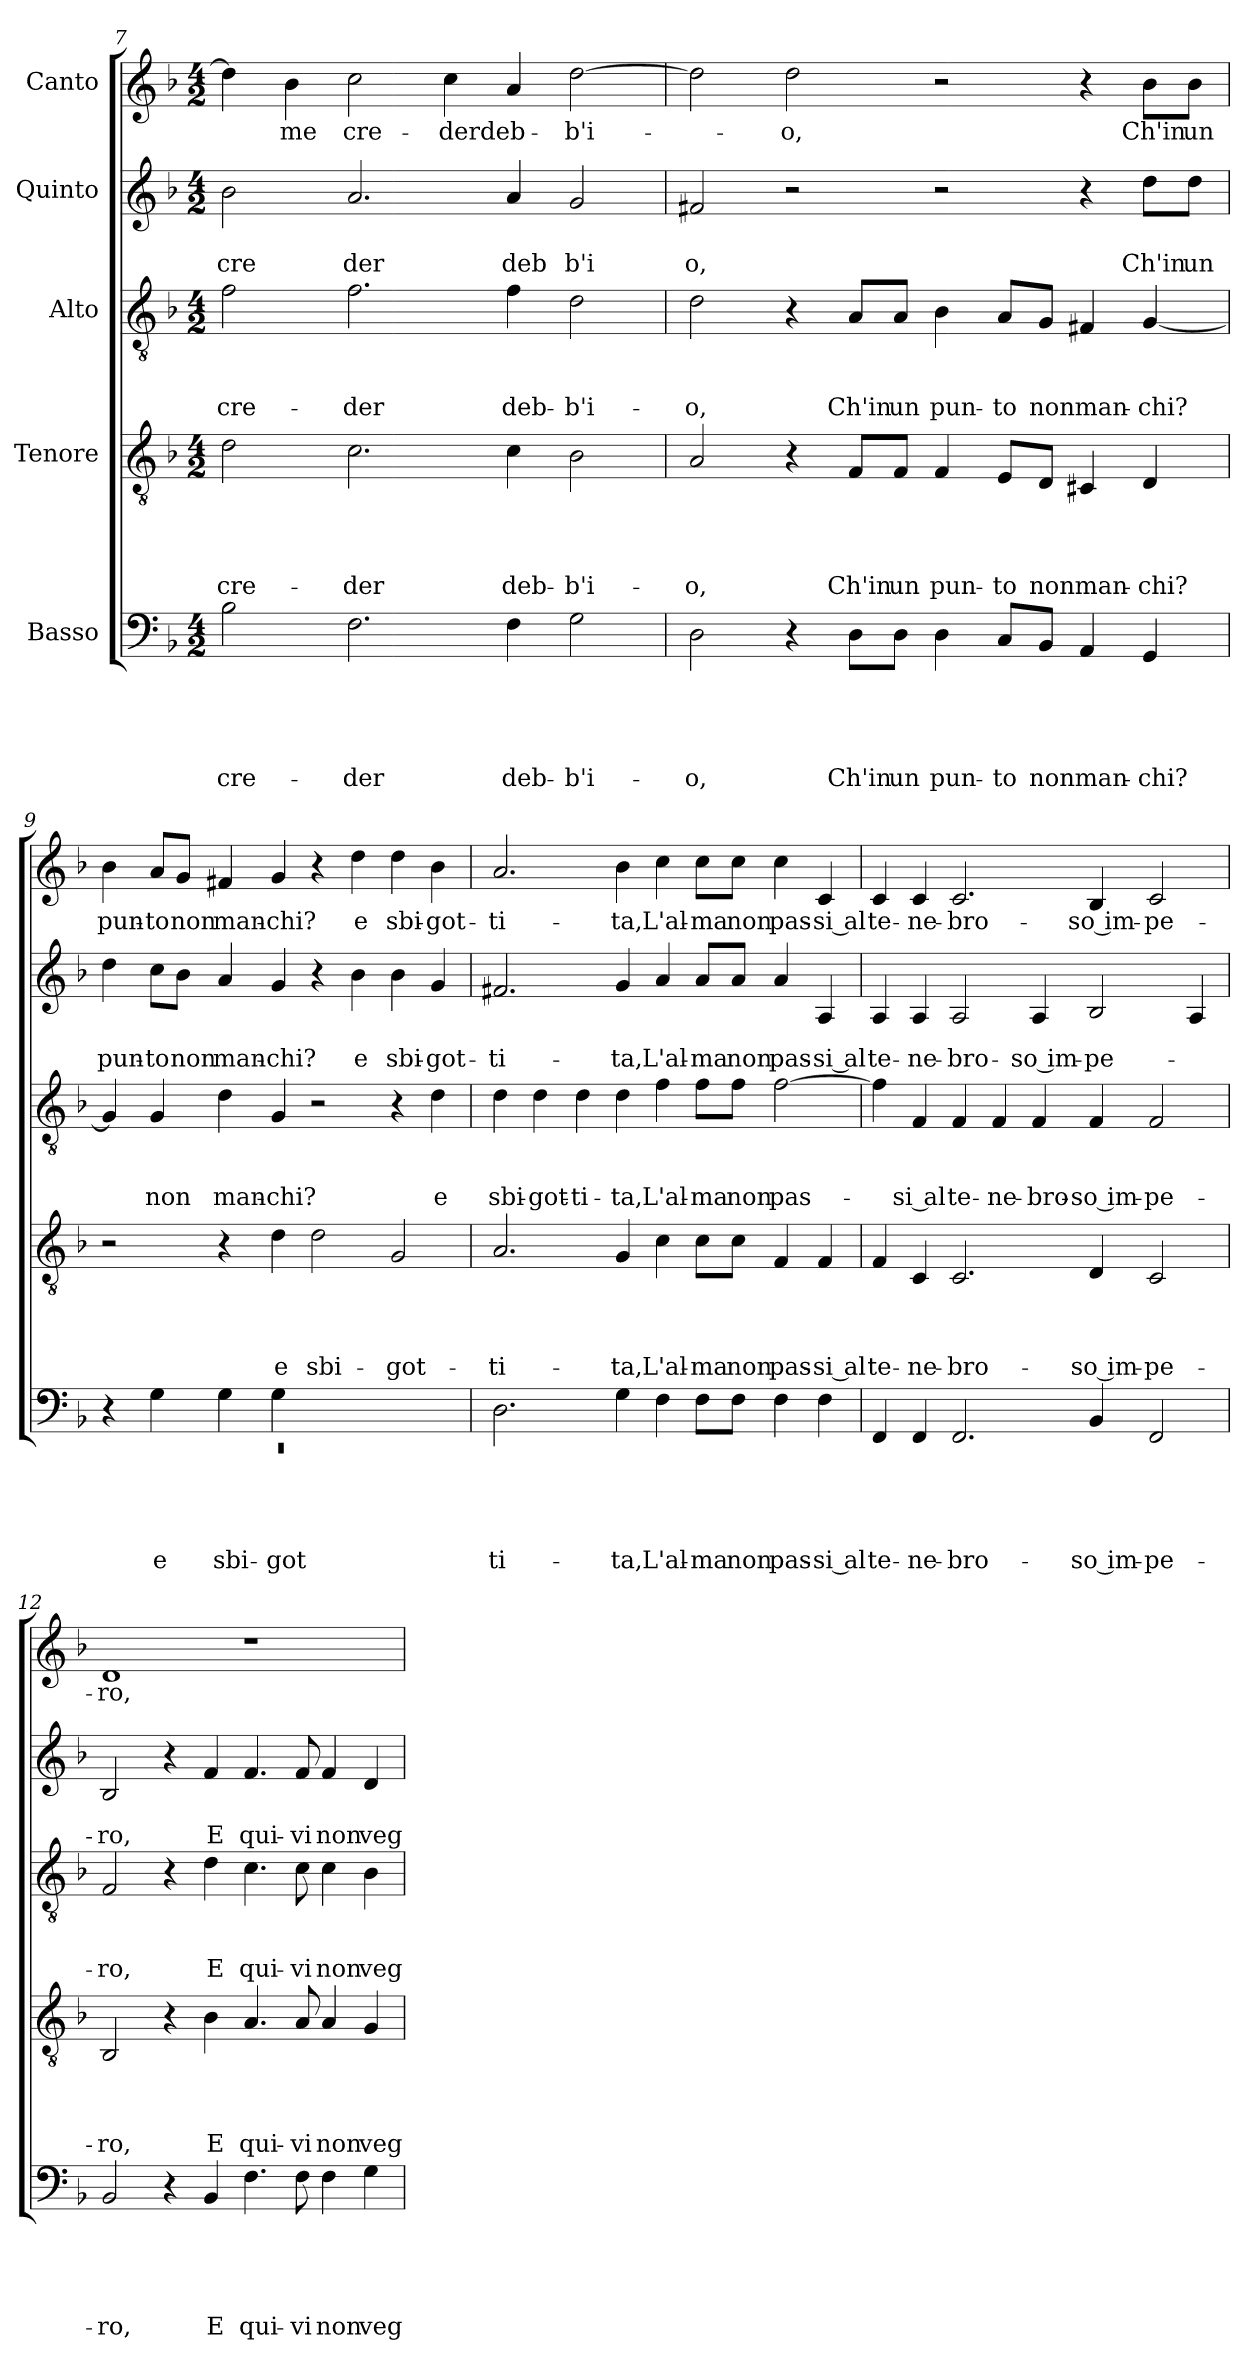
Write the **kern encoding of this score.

**kern	**text	**text	**text	**text	**text	**kern	**text	**text	**text	**text	**kern	**text	**text	**text	**kern	**text	**text	**kern	**text
*part5	*part5	*part5	*part5	*part5	*part5	*part4	*part4	*part4	*part4	*part4	*part3	*part3	*part3	*part3	*part2	*part2	*part2	*part1	*part1
*staff5	*staff5	*staff5	*staff5	*staff5	*staff5	*staff4	*staff4	*staff4	*staff4	*staff4	*staff3	*staff3	*staff3	*staff3	*staff2	*staff2	*staff2	*staff1	*staff1
*I"Basso	*	*	*	*	*	*I"Tenore	*	*	*	*	*I"Alto	*	*	*	*I"Quinto	*	*	*I"Canto	*
*clefF4	*	*	*	*	*	*clefGv2	*	*	*	*	*clefGv2	*	*	*	*clefG2	*	*	*clefG2	*
*k[b-]	*	*	*	*	*	*k[b-]	*	*	*	*	*k[b-]	*	*	*	*k[b-]	*	*	*k[b-]	*
*F:	*	*	*	*	*	*F:	*	*	*	*	*F:	*	*	*	*F:	*	*	*F:	*
*M4/2	*	*	*	*	*	*M4/2	*	*	*	*	*M4/2	*	*	*	*M4/2	*	*	*M4/2	*
=7	=7	=7	=7	=7	=7	=7	=7	=7	=7	=7	=7	=7	=7	=7	=7	=7	=7	=7	=7
!	!	!	!	!	!LO:LY:b	!	!	!	!	!LO:LY:b	!	!	!	!LO:LY:b	!	!	!LO:LY:b	!	!
2B-\	.	.	.	.	cre-	2d\	.	.	.	cre-	2f\	.	.	cre-	2b-\	.	cre	4dd\]	.
!	!	!	!	!	!	!	!	!	!	!	!	!	!	!	!	!	!	!	!LO:LY:b
.	.	.	.	.	.	.	.	.	.	.	.	.	.	.	.	.	.	4b-\	-me
!	!	!	!	!	!LO:LY:b	!	!	!	!	!LO:LY:b	!	!	!	!LO:LY:b	!	!	!LO:LY:b	!	!LO:LY:b
2.F\	.	.	.	.	-der	2.c\	.	.	.	-der	2.f\	.	.	-der	2.a/	.	der	2cc\	cre-
!	!	!	!	!	!	!	!	!	!	!	!	!	!	!	!	!	!	!	!LO:LY:b
.	.	.	.	.	.	.	.	.	.	.	.	.	.	.	.	.	.	4cc\	-derdeb-
!	!	!	!	!	!LO:LY:b	!	!	!	!	!LO:LY:b	!	!	!	!LO:LY:b	!	!	!LO:LY:b	!	!
4F\	.	.	.	.	deb-	4c\	.	.	.	deb-	4f\	.	.	deb-	4a/	.	deb	4a/	.
!	!	!	!	!	!LO:LY:b	!	!	!	!	!LO:LY:b	!	!	!	!LO:LY:b	!	!	!LO:LY:b	!	!LO:LY:b
2G\	.	.	.	.	-b'i-	2B-\	.	.	.	-b'i-	2d\	.	.	-b'i-	2g/	.	b'i	[>2dd\	-b'i-
=8	=8	=8	=8	=8	=8	=8	=8	=8	=8	=8	=8	=8	=8	=8	=8	=8	=8	=8	=8
!	!	!	!	!	!LO:LY:b	!	!	!	!	!LO:LY:b	!	!	!	!LO:LY:b	!	!	!LO:LY:b	!	!
2D\	.	.	.	.	-o,	2A/	.	.	.	-o,	2d\	.	.	-o,	2f#X/	.	o,	2dd\]	.
!	!	!	!	!	!	!	!	!	!	!	!	!	!	!	!	!	!	!	!LO:LY:b
4r	.	.	.	.	.	4r	.	.	.	.	4r	.	.	.	2r	.	.	2dd\	-o,
!	!	!	!	!	!LO:LY:b	!	!	!	!	!LO:LY:b	!	!	!	!LO:LY:b	!	!	!	!	!
8D\L	.	.	.	.	Ch'in	8F/L	.	.	.	Ch'in	8A/L	.	.	Ch'in	.	.	.	.	.
!	!	!	!	!	!LO:LY:b	!	!	!	!	!LO:LY:b	!	!	!	!LO:LY:b	!	!	!	!	!
8D\J	.	.	.	.	un	8F/J	.	.	.	un	8A/J	.	.	un	.	.	.	.	.
!	!	!	!	!	!LO:LY:b	!	!	!	!	!LO:LY:b	!	!	!	!LO:LY:b	!	!	!	!	!
4D\	.	.	.	.	pun-	4F/	.	.	.	pun-	4B-\	.	.	pun-	2r	.	.	2r	.
!	!	!	!	!	!LO:LY:b	!	!	!	!	!LO:LY:b	!	!	!	!LO:LY:b	!	!	!	!	!
8C/L	.	.	.	.	-to	8E/L	.	.	.	-to	8A/L	.	.	-to	.	.	.	.	.
!	!	!	!	!	!LO:LY:b	!	!	!	!	!LO:LY:b	!	!	!	!LO:LY:b	!	!	!	!	!
8BB-/J	.	.	.	.	non	8D/J	.	.	.	non	8G/J	.	.	non	.	.	.	.	.
!	!	!	!	!	!LO:LY:b	!	!	!	!	!LO:LY:b	!	!	!	!LO:LY:b	!	!	!	!	!
4AA/	.	.	.	.	man-	4C#X/	.	.	.	man-	4F#X/	.	.	man-	4r	.	.	4r	.
!	!	!	!	!	!LO:LY:b	!	!	!	!	!LO:LY:b	!	!	!	!LO:LY:b	!	!	!LO:LY:b	!	!LO:LY:b
4GG/	.	.	.	.	-chi?	4D/	.	.	.	-chi?	[<4G/	.	.	-chi?	8dd\L	.	Ch'in	8b-\L	Ch'in
!	!	!	!	!	!	!	!	!	!	!	!	!	!	!	!	!	!LO:LY:b	!	!LO:LY:b
.	.	.	.	.	.	.	.	.	.	.	.	.	.	.	8dd\J	.	un	8b-\J	un
!!LO:LB:g=z
=9	=9	=9	=9	=9	=9	=9	=9	=9	=9	=9	=9	=9	=9	=9	=9	=9	=9	=9	=9
*^	*	*	*	*	*	*	*	*	*	*	*	*	*	*	*	*	*	*	*
!	!LO:N:vis=1	!	!	!	!	!	!	!	!	!	!	!	!	!	!	!	!	!LO:LY:b	!	!LO:LY:b
*	*^	*	*	*	*	*	*	*	*	*	*	*	*	*	*	*	*	*	*	*
0ryy	0rEE	4r	.	.	.	.	.	2r	.	.	.	.	4G/]	.	.	.	4dd\	.	pun-	4b-\	pun-
!	!	!	!	!	!	!	!LO:LY:b	!	!	!	!	!	!	!	!	!LO:LY:b	!	!	!LO:LY:b	!	!LO:LY:b
.	.	4G\	.	.	.	.	e	.	.	.	.	.	4G/	.	.	non	8cc\L	.	-to	8a/L	-to
!	!	!	!	!	!	!	!	!	!	!	!	!	!	!	!	!	!	!	!LO:LY:b	!	!LO:LY:b
.	.	.	.	.	.	.	.	.	.	.	.	.	.	.	.	.	8b-\J	.	non	8g/J	non
!	!	!	!	!	!	!	!LO:LY:b	!	!	!	!	!	!	!	!	!LO:LY:b	!	!	!LO:LY:b	!	!LO:LY:b
.	.	4G\	.	.	.	.	sbi-	4r	.	.	.	.	4d\	.	.	man-	4a/	.	man-	4f#X/	man-
!	!	!	!	!	!	!	!LO:LY:b	!	!	!	!	!LO:LY:b	!	!	!	!LO:LY:b	!	!	!LO:LY:b	!	!LO:LY:b
.	.	4G\	.	.	.	.	-got-	4d\	.	.	.	e	4G/	.	.	-chi?	4g/	.	-chi?	4g/	-chi?
!	!	!	!	!	!	!	!	!	!	!	!	!LO:LY:b	!	!	!	!	!	!	!	!	!
.	.	1ryy	.	.	.	.	.	2d\	.	.	.	sbi-	2r	.	.	.	4r	.	.	4r	.
!	!	!	!	!	!	!	!	!	!	!	!	!	!	!	!	!	!	!	!LO:LY:b	!	!LO:LY:b
.	.	.	.	.	.	.	.	.	.	.	.	.	.	.	.	.	4b-\	.	e	4dd\	e
!	!	!	!	!	!	!	!	!	!	!	!	!LO:LY:b	!	!	!	!	!	!	!LO:LY:b	!	!LO:LY:b
.	.	.	.	.	.	.	.	2G/	.	.	.	-got-	4r	.	.	.	4b-\	.	sbi-	4dd\	sbi-
!	!	!	!	!	!	!	!	!	!	!	!	!	!	!	!	!LO:LY:b	!	!	!LO:LY:b	!	!LO:LY:b
.	.	.	.	.	.	.	.	.	.	.	.	.	4d\	.	.	e	4g/	.	-got-	4b-\	-got-
*v	*v	*v	*	*	*	*	*	*	*	*	*	*	*	*	*	*	*	*	*	*	*
=10	=10	=10	=10	=10	=10	=10	=10	=10	=10	=10	=10	=10	=10	=10	=10	=10	=10	=10	=10
!	!	!	!	!	!LO:LY:b	!	!	!	!	!LO:LY:b	!	!	!	!LO:LY:b	!	!	!LO:LY:b	!	!LO:LY:b
2.D\	.	.	.	.	-ti-	2.A/	.	.	.	-ti-	4d\	.	.	sbi-	2.f#X/	.	-ti-	2.a/	-ti-
!	!	!	!	!	!	!	!	!	!	!	!	!	!	!LO:LY:b	!	!	!	!	!
.	.	.	.	.	.	.	.	.	.	.	4d\	.	.	-got-	.	.	.	.	.
!	!	!	!	!	!	!	!	!	!	!	!	!	!	!LO:LY:b	!	!	!	!	!
.	.	.	.	.	.	.	.	.	.	.	4d\	.	.	-ti-	.	.	.	.	.
!	!	!	!	!	!LO:LY:b	!	!	!	!	!LO:LY:b	!	!	!	!LO:LY:b	!	!	!LO:LY:b	!	!LO:LY:b
4G\	.	.	.	.	-ta,	4G/	.	.	.	-ta,	4d\	.	.	-ta,	4g/	.	-ta,	4b-\	-ta,
!	!	!	!	!	!LO:LY:b	!	!	!	!	!LO:LY:b	!	!	!	!LO:LY:b	!	!	!LO:LY:b	!	!LO:LY:b
4F\	.	.	.	.	L'al-	4c\	.	.	.	L'al-	4f\	.	.	L'al-	4a/	.	L'al-	4cc\	L'al-
!	!	!	!	!	!LO:LY:b	!	!	!	!	!LO:LY:b	!	!	!	!LO:LY:b	!	!	!LO:LY:b	!	!LO:LY:b
8F\L	.	.	.	.	-ma	8c\L	.	.	.	-ma	8f\L	.	.	-ma	8a/L	.	-ma	8cc\L	-ma
!	!	!	!	!	!LO:LY:b	!	!	!	!	!LO:LY:b	!	!	!	!LO:LY:b	!	!	!LO:LY:b	!	!LO:LY:b
8F\J	.	.	.	.	non	8c\J	.	.	.	non	8f\J	.	.	non	8a/J	.	non	8cc\J	non
!	!	!	!	!	!LO:LY:b	!	!	!	!	!LO:LY:b	!	!	!	!LO:LY:b	!	!	!LO:LY:b	!	!LO:LY:b
4F\	.	.	.	.	pas-	4F/	.	.	.	pas-	[>2f\	.	.	pas-	4a/	.	pas-	4cc\	pas-
!	!	!	!	!	!LO:LY:b:rj	!	!	!	!	!LO:LY:b:rj	!	!	!	!	!	!	!LO:LY:b:rj	!	!LO:LY:b:rj
4F\	.	.	.	.	-si al	4F/	.	.	.	-si al	.	.	.	.	4A/	.	-si al	4c/	-si al
=11	=11	=11	=11	=11	=11	=11	=11	=11	=11	=11	=11	=11	=11	=11	=11	=11	=11	=11	=11
!	!	!	!	!	!LO:LY:b	!	!	!	!	!LO:LY:b	!	!	!	!	!	!	!LO:LY:b	!	!LO:LY:b
4FF/	.	.	.	.	te-	4F/	.	.	.	te-	4f\]	.	.	.	4A/	.	te-	4c/	te-
!	!	!	!	!	!LO:LY:b	!	!	!	!	!LO:LY:b	!	!	!	!LO:LY:b:rj	!	!	!LO:LY:b	!	!LO:LY:b
4FF/	.	.	.	.	-ne-	4C/	.	.	.	-ne-	4F/	.	.	-si al	4A/	.	-ne-	4c/	-ne-
!	!	!	!	!	!LO:LY:b	!	!	!	!	!LO:LY:b	!	!	!	!LO:LY:b	!	!	!LO:LY:b	!	!LO:LY:b
2.FF/	.	.	.	.	-bro-	2.C/	.	.	.	-bro-	4F/	.	.	te-	2A/	.	-bro-	2.c/	-bro-
!	!	!	!	!	!	!	!	!	!	!	!	!	!	!LO:LY:b	!	!	!	!	!
.	.	.	.	.	.	.	.	.	.	.	4F/	.	.	-ne-	.	.	.	.	.
!	!	!	!	!	!	!	!	!	!	!	!	!	!	!LO:LY:b	!	!	!LO:LY:b:rj	!	!
.	.	.	.	.	.	.	.	.	.	.	4F/	.	.	-bro-	4A/	.	-so im-	.	.
!	!	!	!	!	!LO:LY:b:rj	!	!	!	!	!LO:LY:b:rj	!	!	!	!LO:LY:b:rj	!	!	!LO:LY:b	!	!LO:LY:b:rj
4BB-/	.	.	.	.	-so im-	4D/	.	.	.	-so im-	4F/	.	.	-so im-	2B-/	.	-pe-	4B-/	-so im-
!	!	!	!	!	!LO:LY:b	!	!	!	!	!LO:LY:b	!	!	!	!LO:LY:b	!	!	!	!	!LO:LY:b
2FF/	.	.	.	.	-pe-	2C/	.	.	.	-pe-	2F/	.	.	-pe-	.	.	.	2c/	-pe-
.	.	.	.	.	.	.	.	.	.	.	.	.	.	.	4A/	.	.	.	.
=12	=12	=12	=12	=12	=12	=12	=12	=12	=12	=12	=12	=12	=12	=12	=12	=12	=12	=12	=12
!	!	!	!	!	!LO:LY:b	!	!	!	!	!LO:LY:b	!	!	!	!LO:LY:b	!	!	!LO:LY:b	!	!LO:LY:b
2BB-/	.	.	.	.	-ro,	2BB-/	.	.	.	-ro,	2F/	.	.	-ro,	2B-/	.	-ro,	1d	-ro,
4r	.	.	.	.	.	4r	.	.	.	.	4r	.	.	.	4r	.	.	.	.
!	!	!	!	!	!LO:LY:b	!	!	!	!	!LO:LY:b	!	!	!	!LO:LY:b	!	!	!LO:LY:b	!	!
4BB-/	.	.	.	.	E	4B-\	.	.	.	E	4d\	.	.	E	4f/	.	E	.	.
!	!	!	!	!	!LO:LY:b	!	!	!	!	!LO:LY:b	!	!	!	!LO:LY:b	!	!	!LO:LY:b	!	!
4.F\	.	.	.	.	qui-	4.A/	.	.	.	qui-	4.c\	.	.	qui-	4.f/	.	qui-	1r	.
!	!	!	!	!	!LO:LY:b	!	!	!	!	!LO:LY:b	!	!	!	!LO:LY:b	!	!	!LO:LY:b	!	!
8F\	.	.	.	.	-vi	8A/	.	.	.	-vi	8c\	.	.	-vi	8f/	.	-vi	.	.
!	!	!	!	!	!LO:LY:b	!	!	!	!	!LO:LY:b	!	!	!	!LO:LY:b	!	!	!LO:LY:b	!	!
4F\	.	.	.	.	non	4A/	.	.	.	non	4c\	.	.	non	4f/	.	non	.	.
!	!	!	!	!	!LO:LY:b	!	!	!	!	!LO:LY:b	!	!	!	!LO:LY:b	!	!	!LO:LY:b	!	!
4G\	.	.	.	.	veg-	4G/	.	.	.	veg-	4B-\	.	.	veg-	4d/	.	veg-	.	.
=	=	=	=	=	=	=	=	=	=	=	=	=	=	=	=	=	=	=	=
*-	*-	*-	*-	*-	*-	*-	*-	*-	*-	*-	*-	*-	*-	*-	*-	*-	*-	*-	*-
